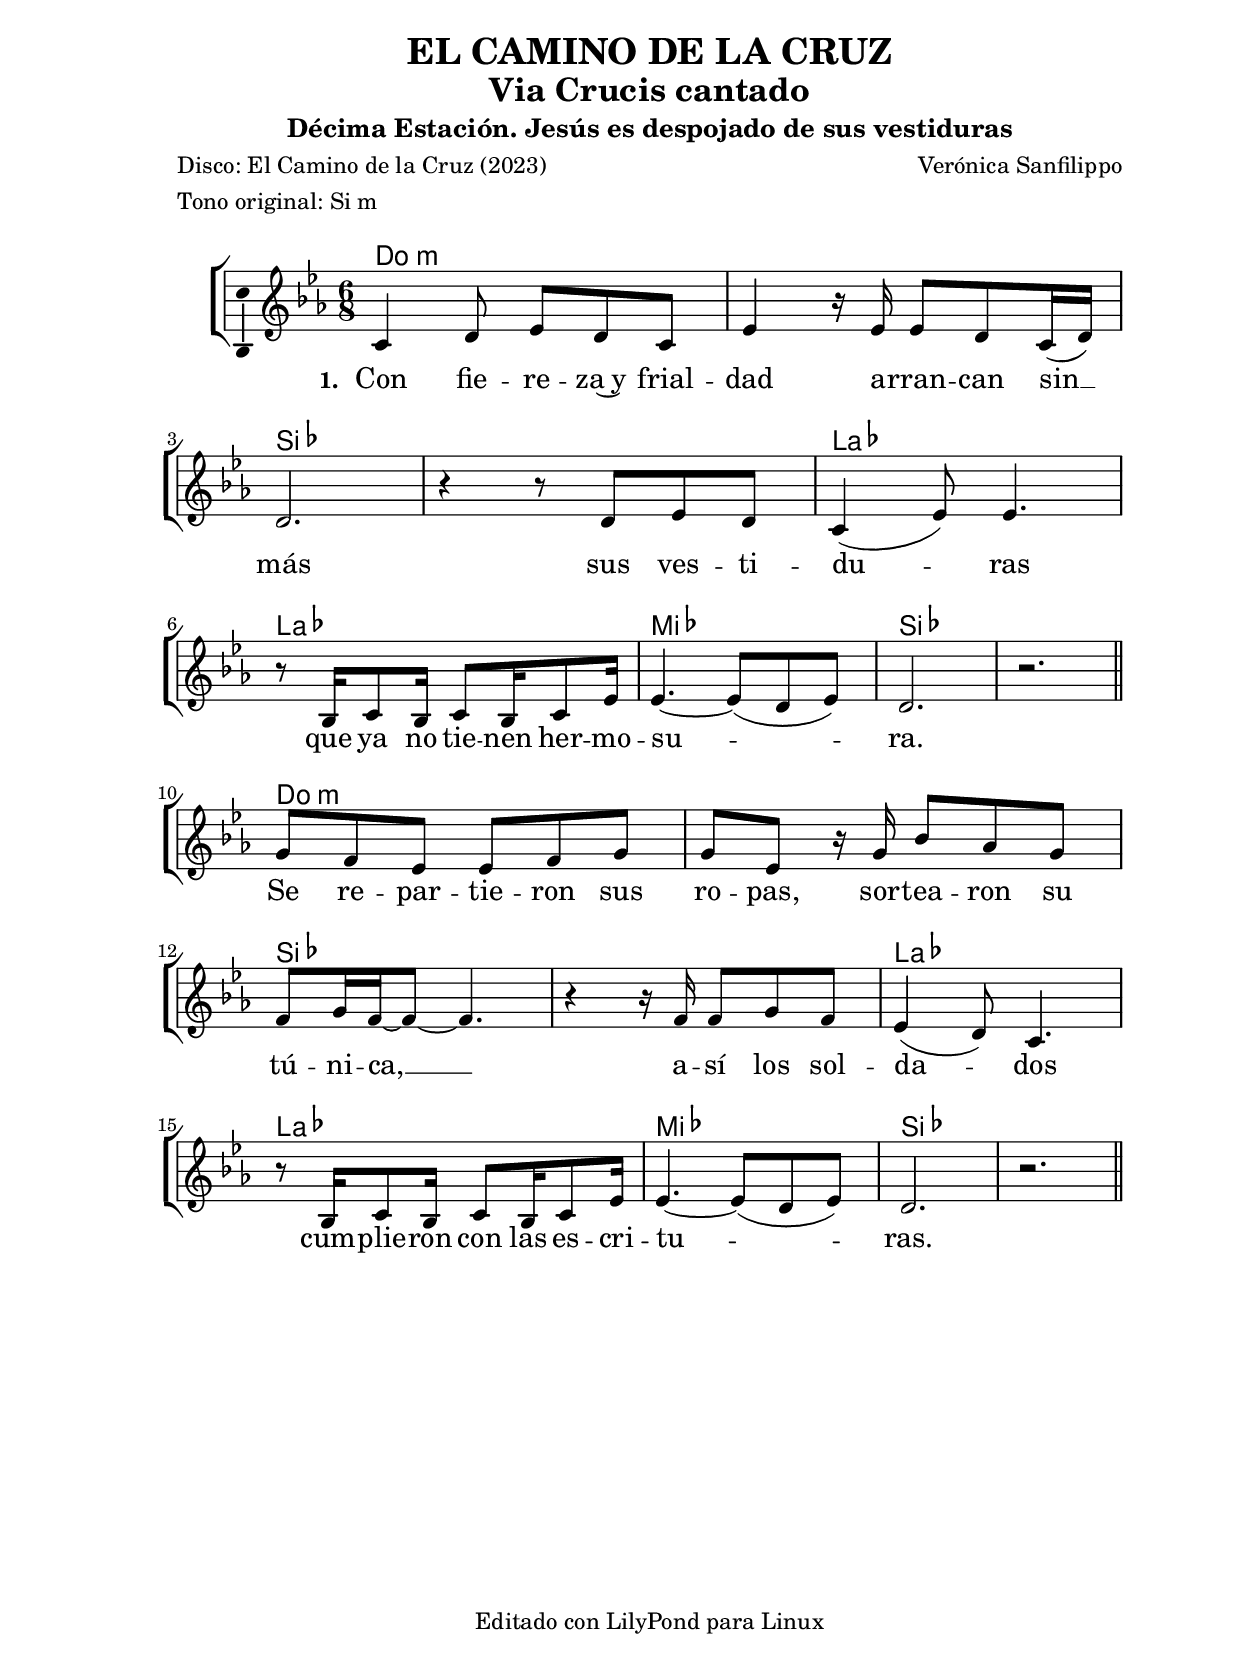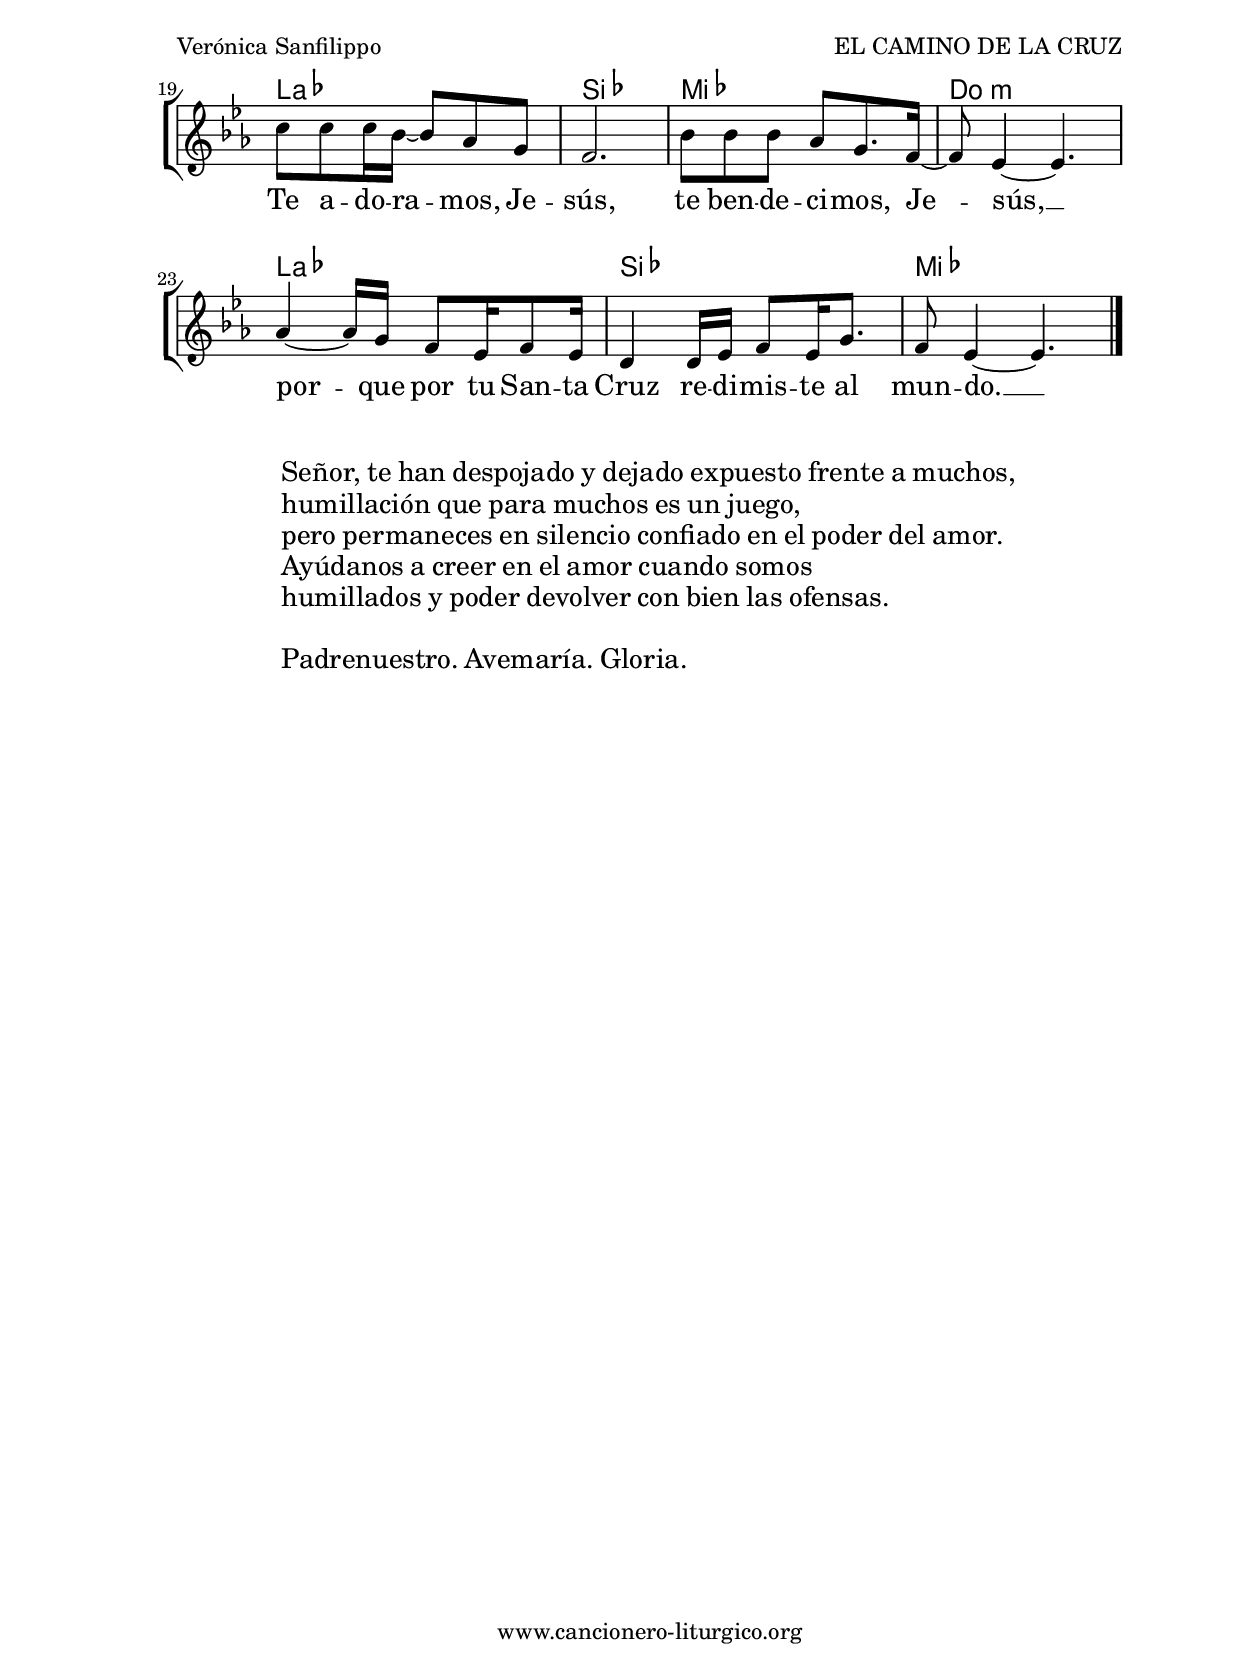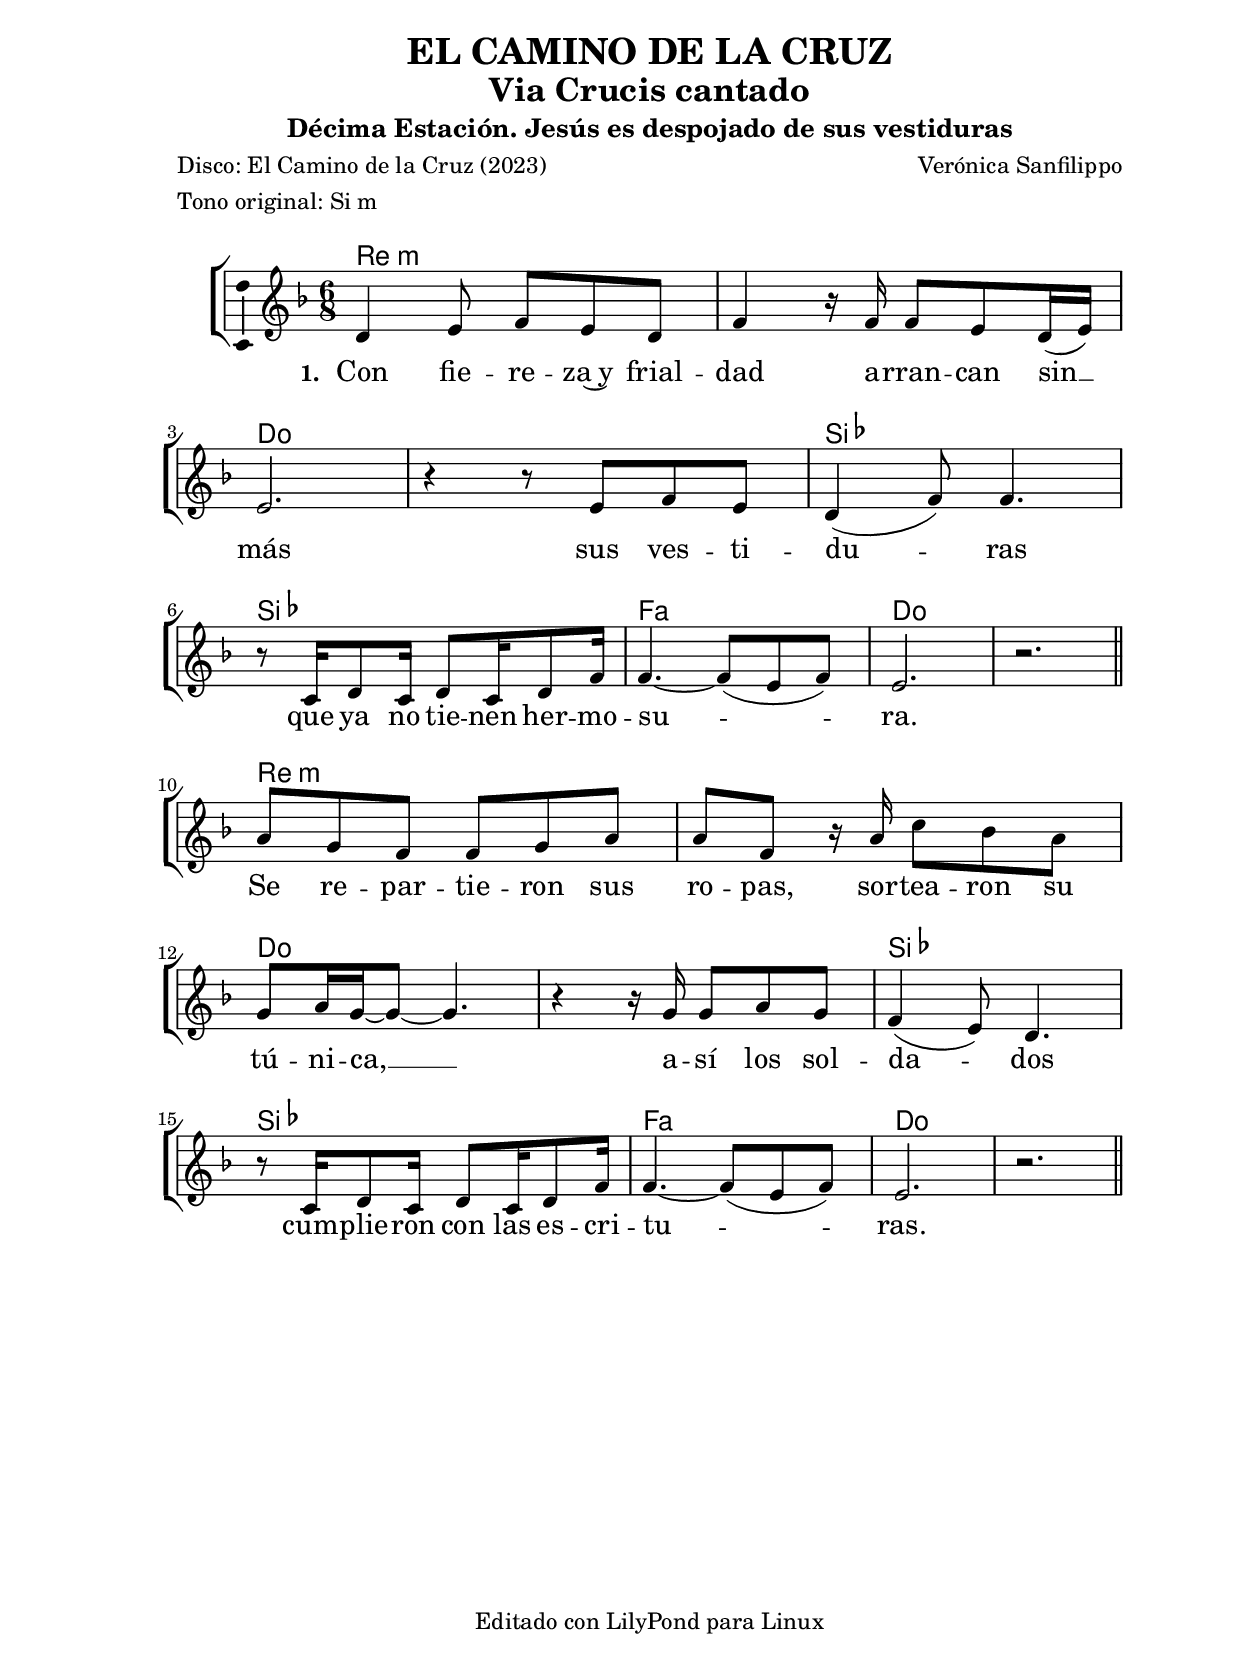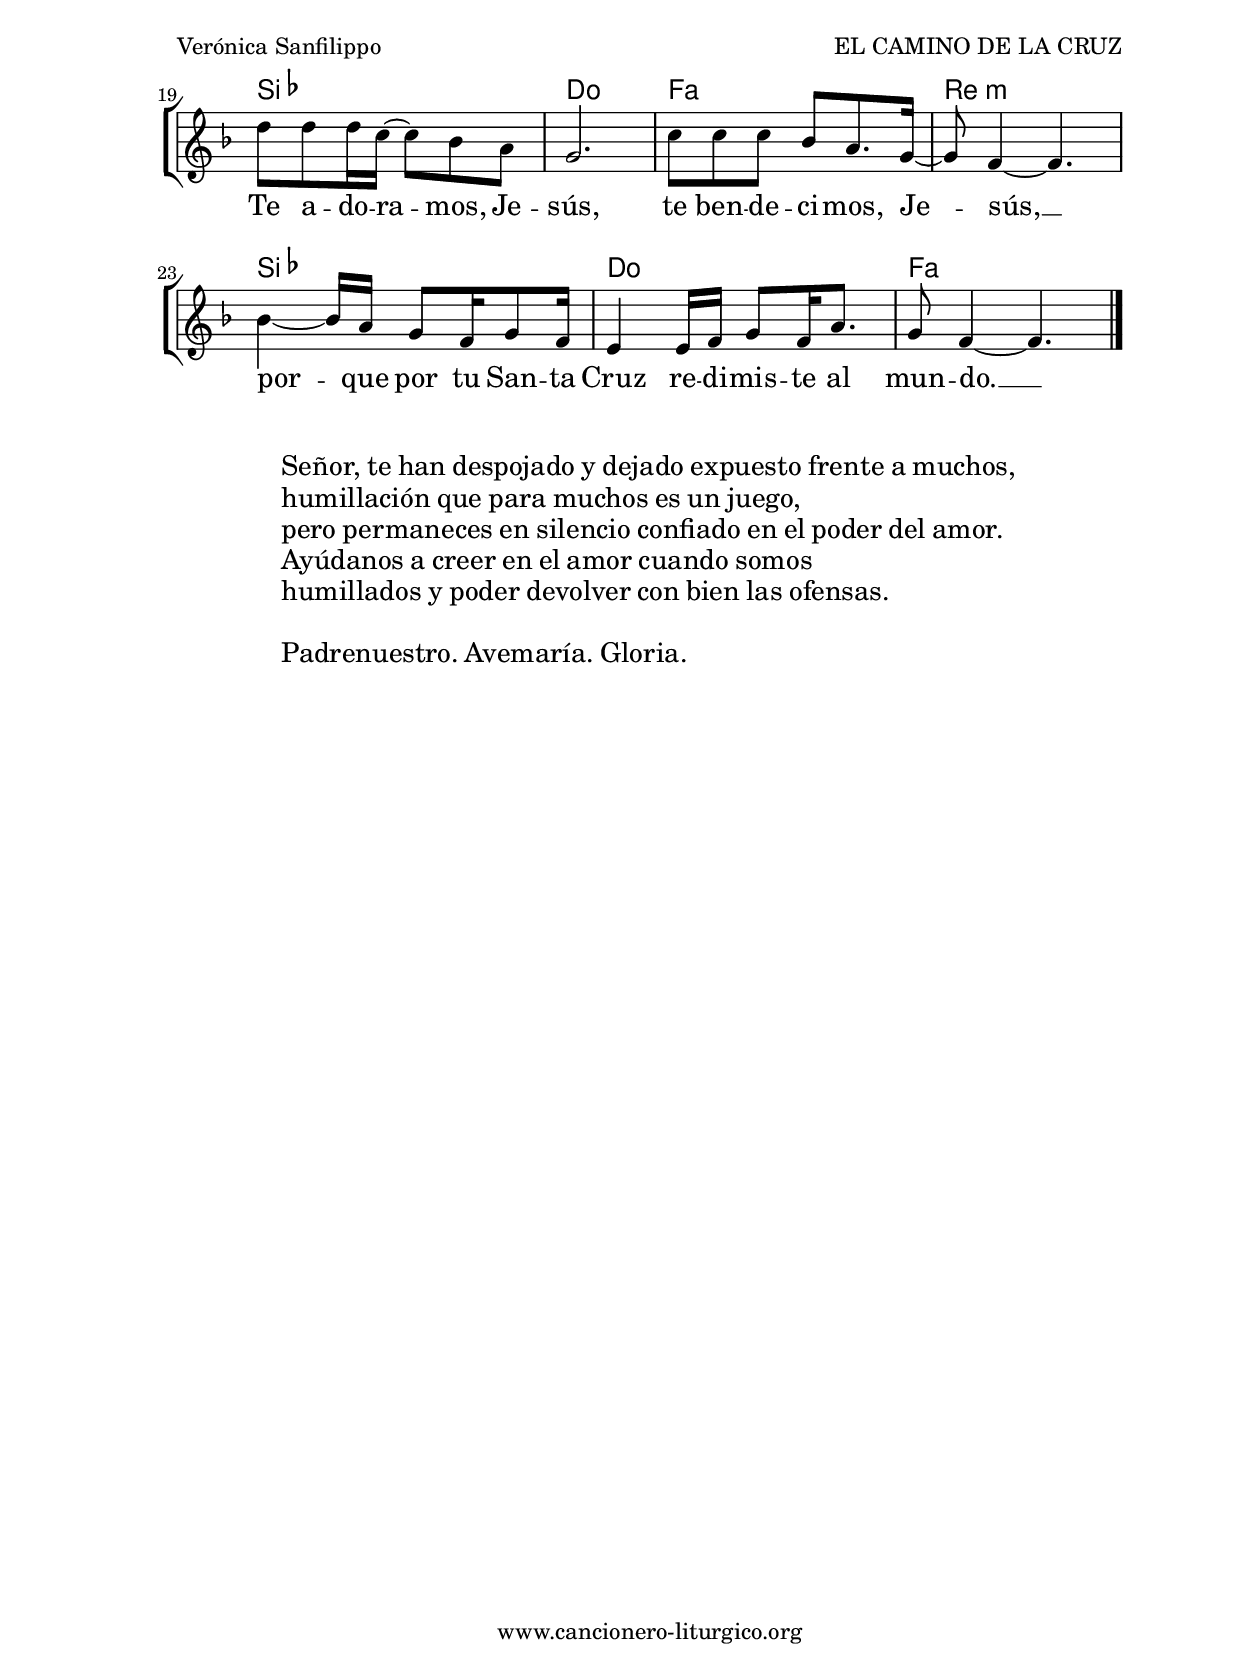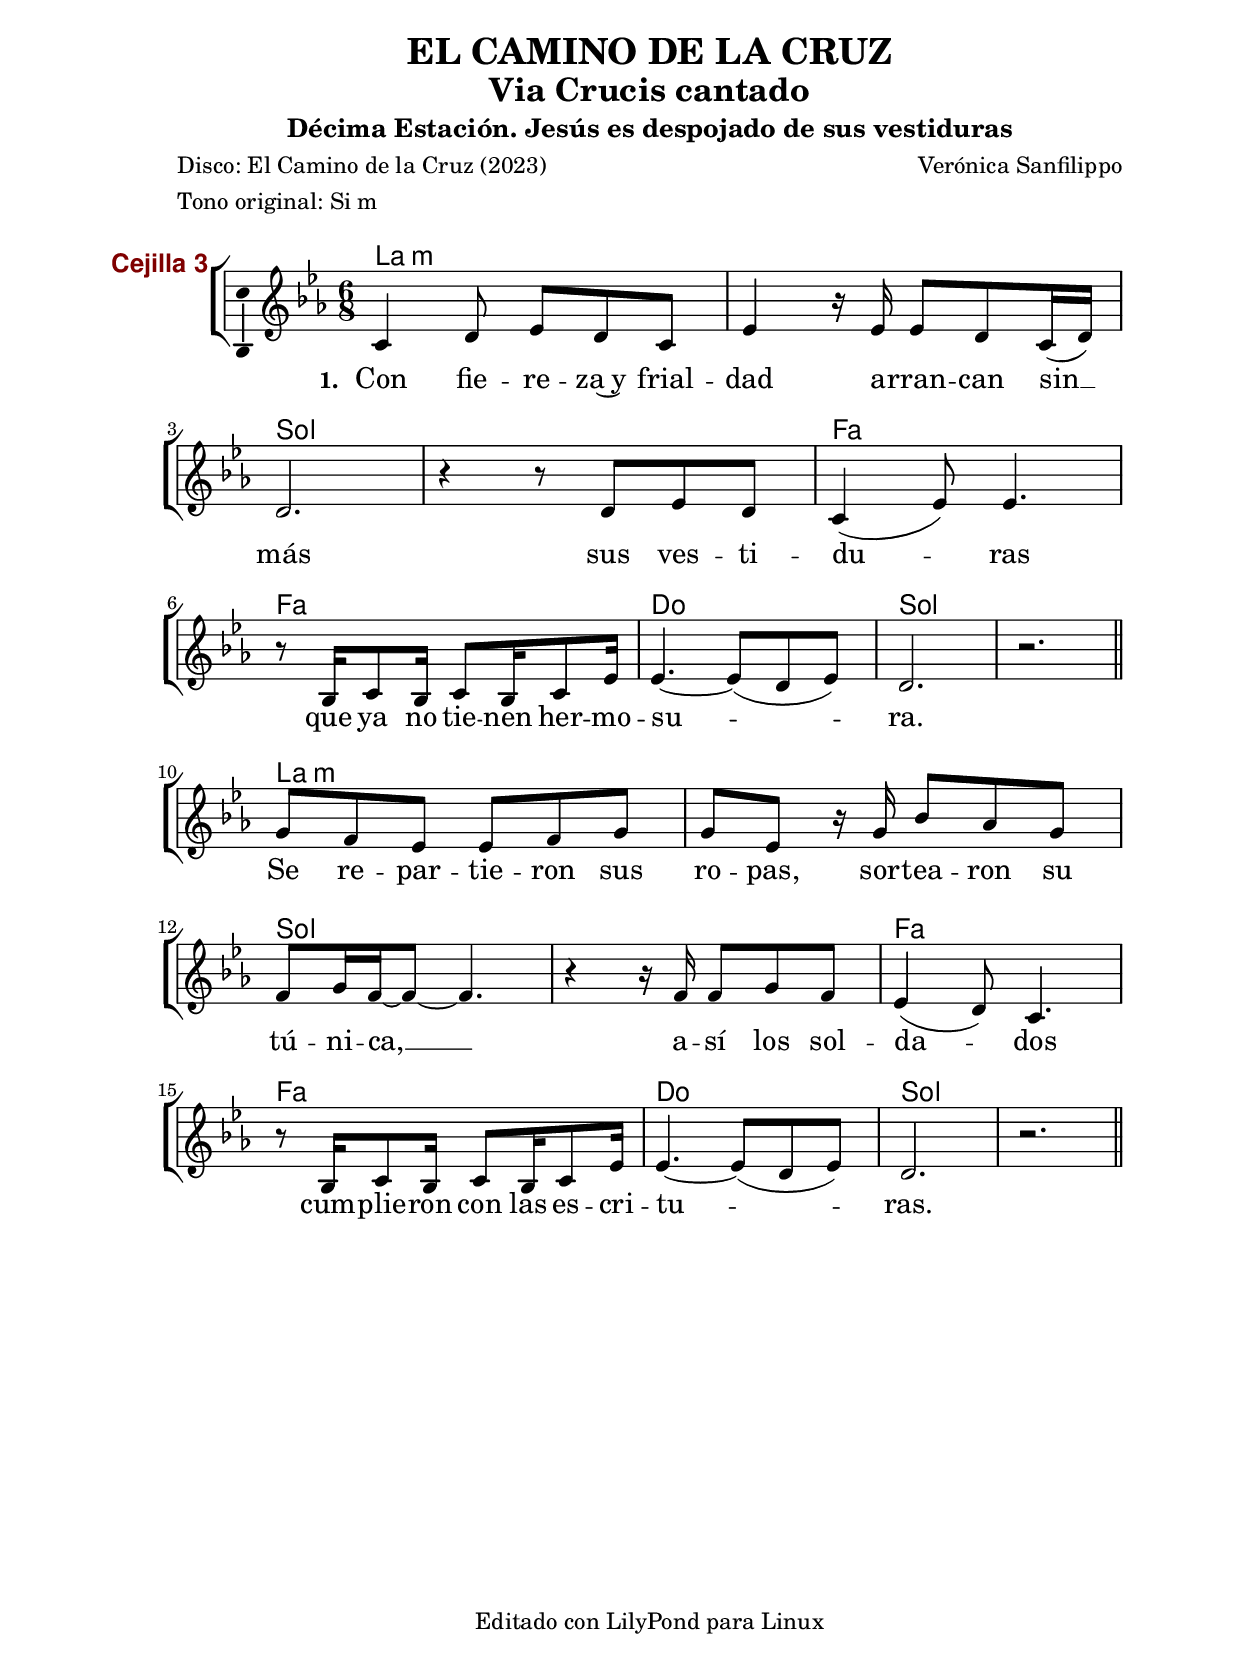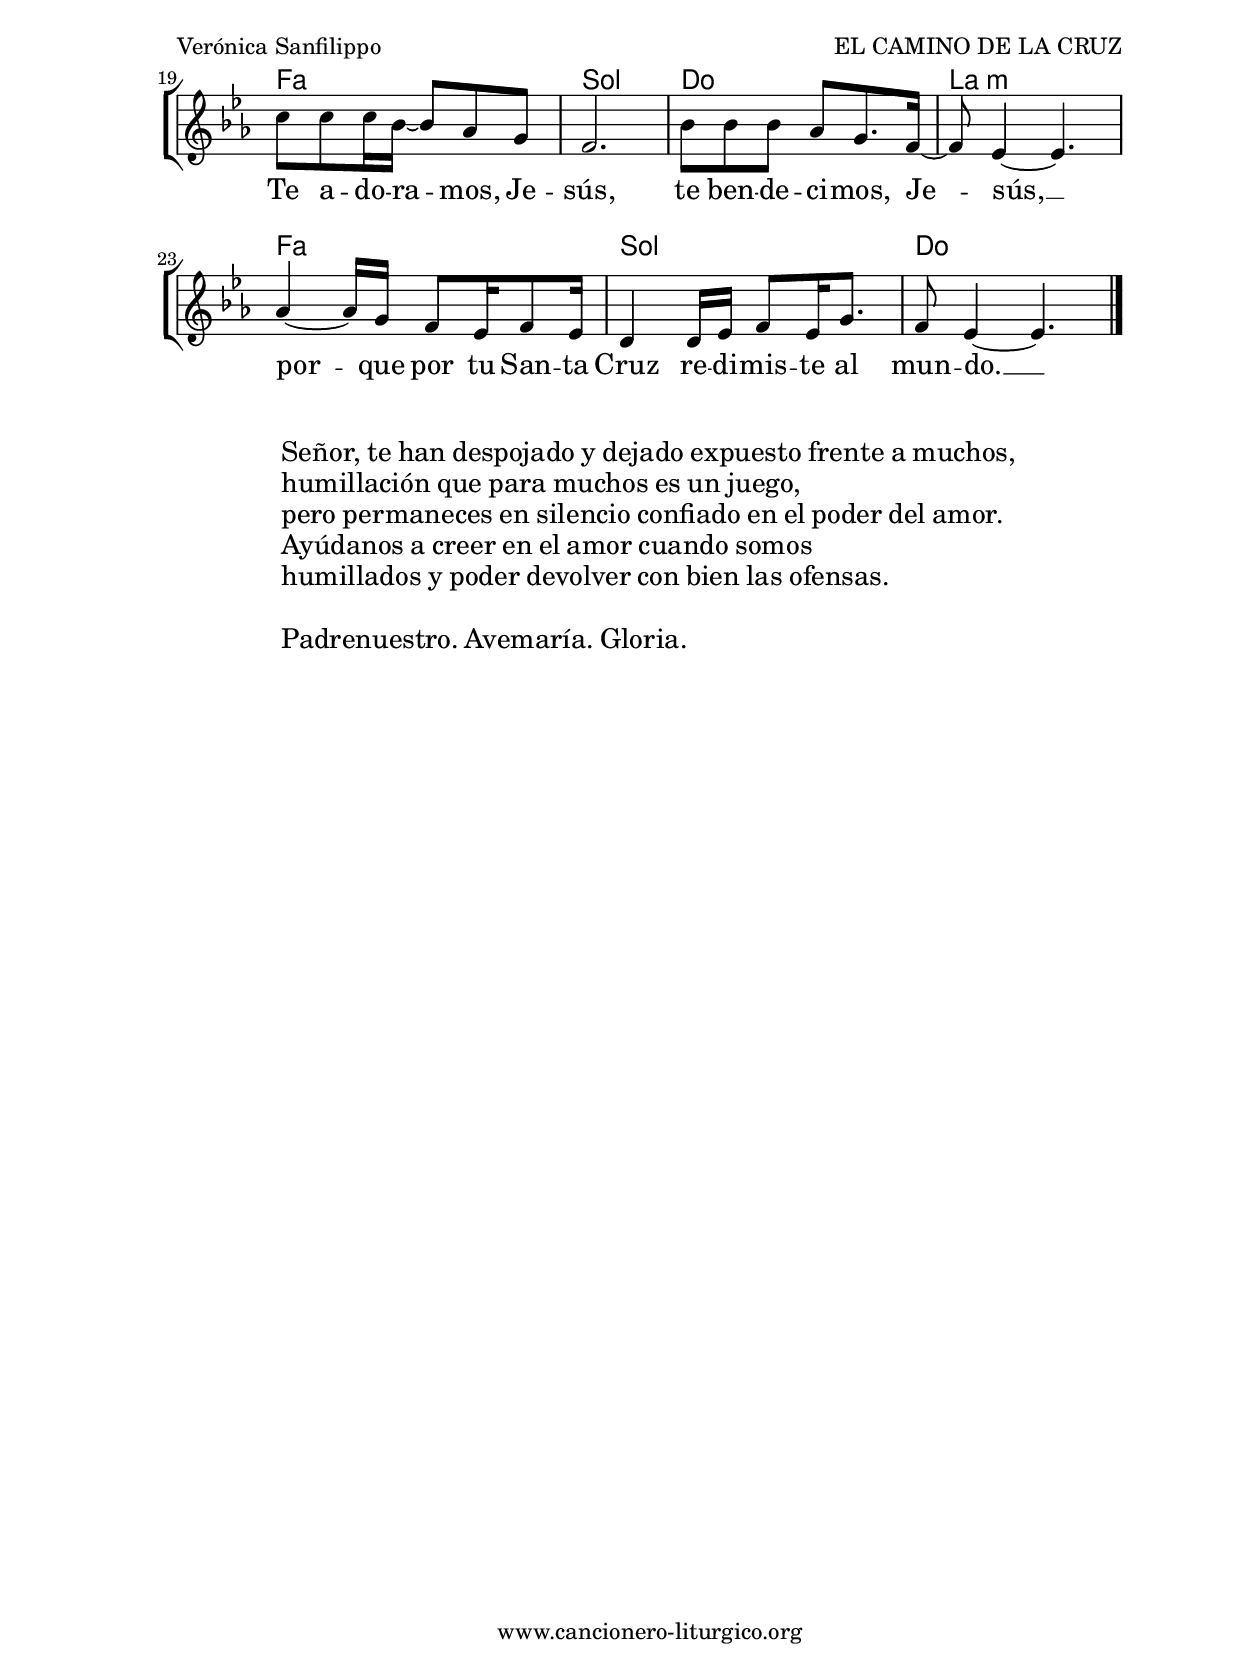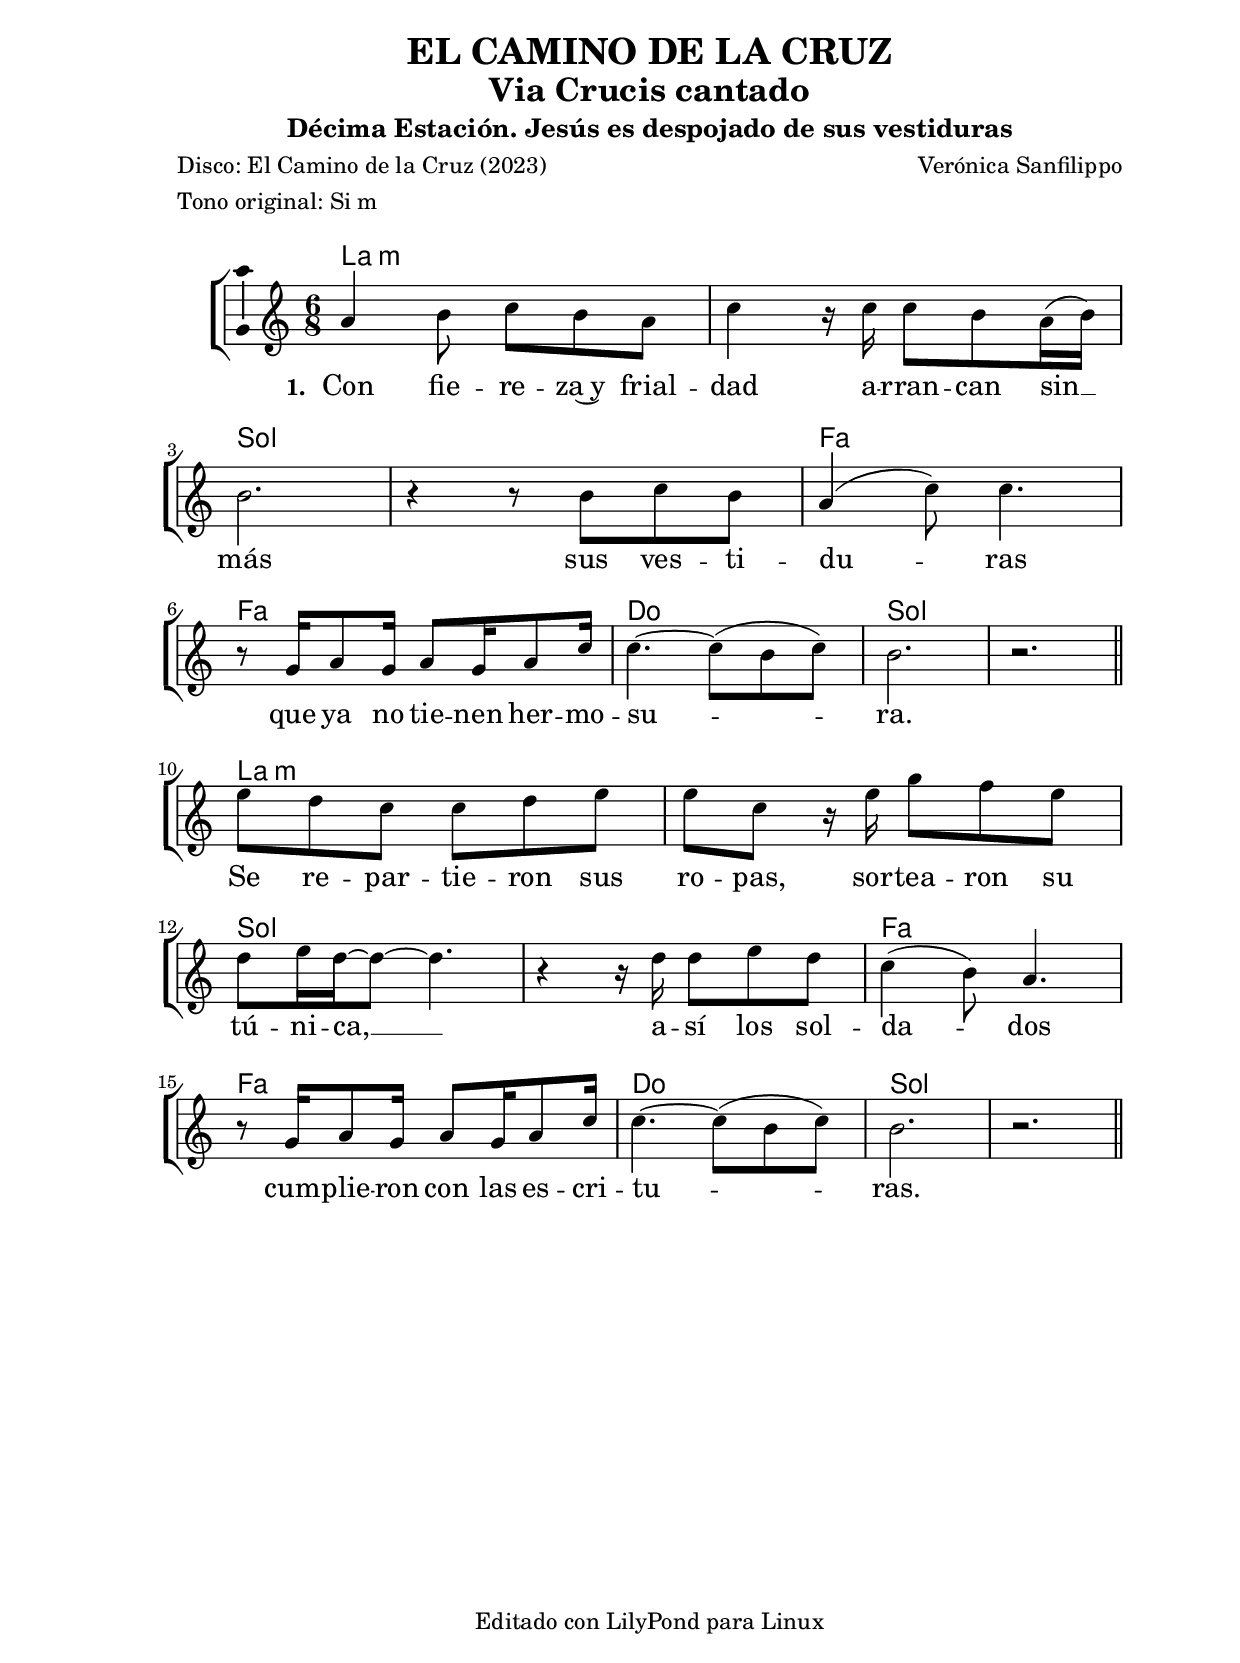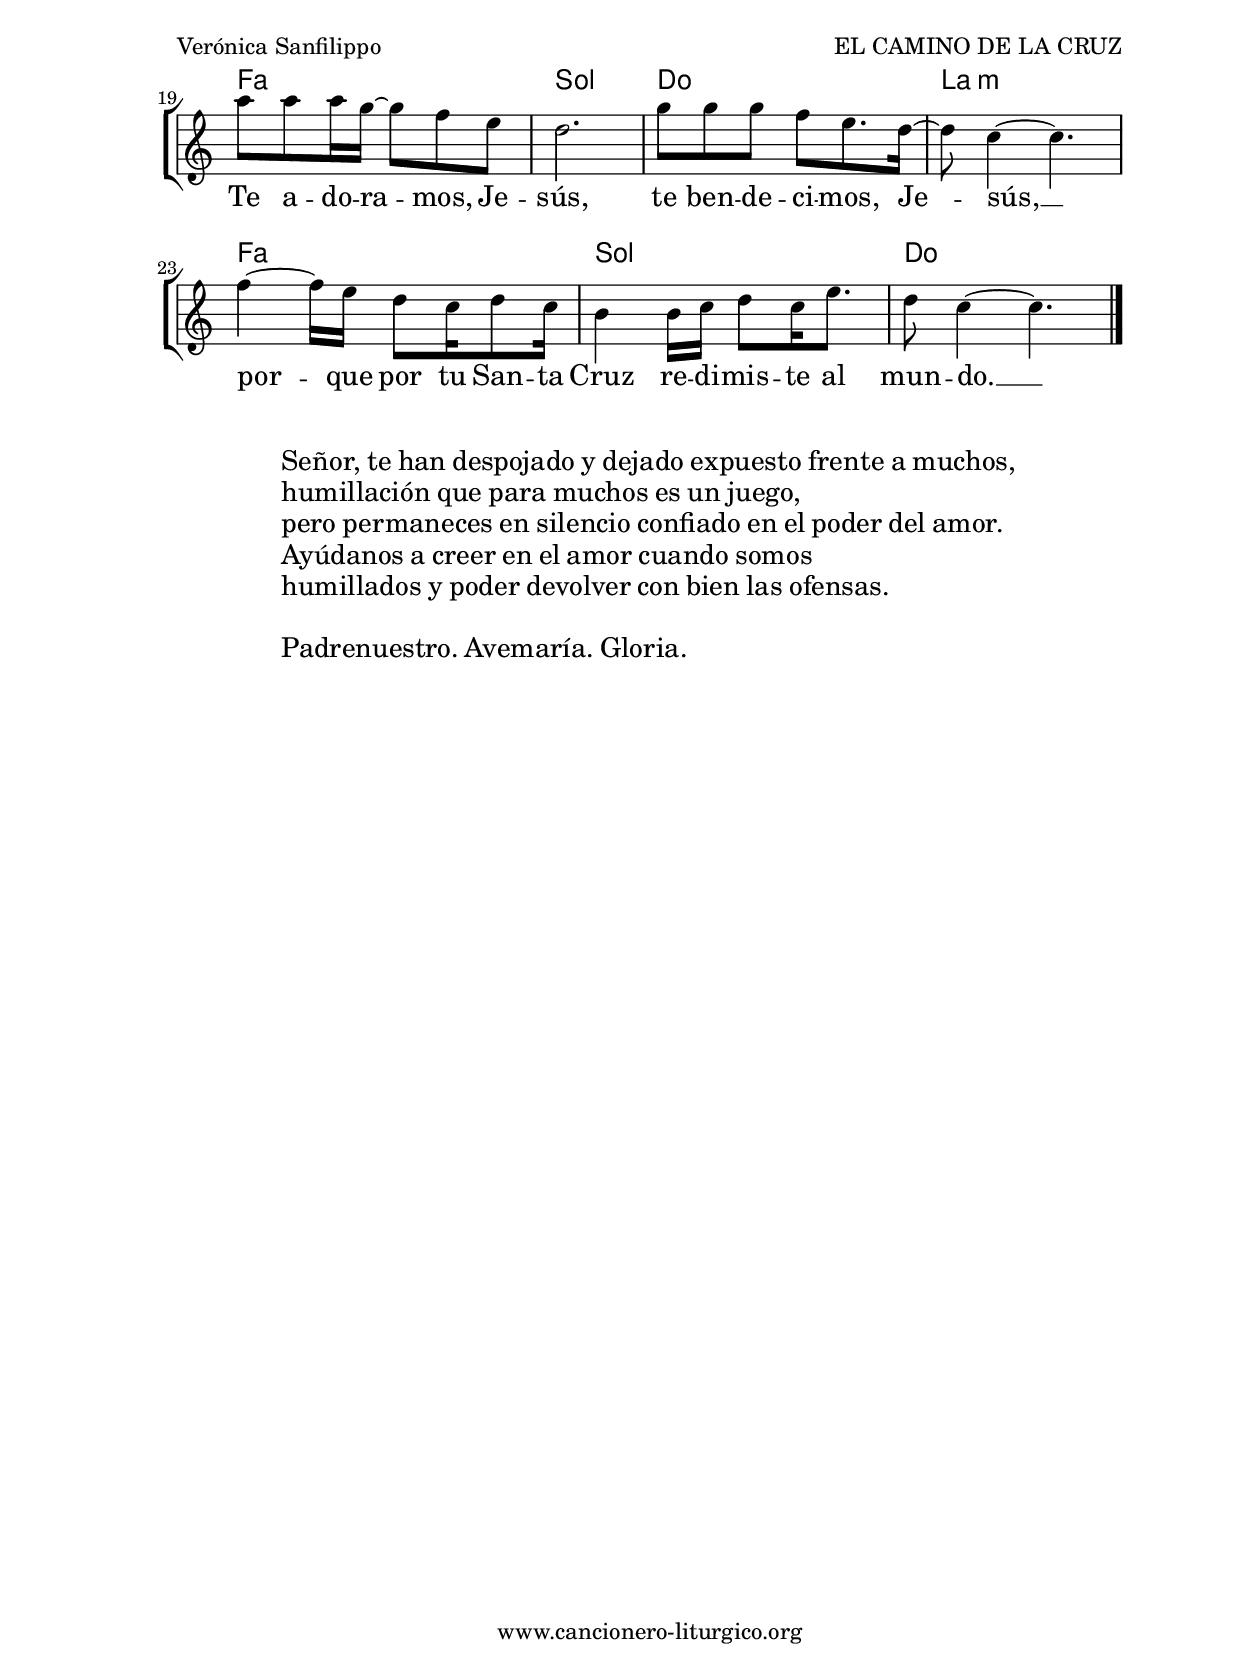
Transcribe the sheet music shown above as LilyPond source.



%versión de lilypond para la que se ha escrito esta partitura:
\version "2.16.0"

	%Tamaño papel
	#(set-default-paper-size "a4")
	%Tamaño partitura
	#(set-global-staff-size 20)
	%No responde al pulsar sobre una nota
	#(ly:set-option 'point-and-click #f)

%parámetros del encabezamiento:
\header {
	title = "EL CAMINO DE LA CRUZ"
	subtitle = \markup{\fontsize #+2 "Via Crucis cantado"}
	subsubtitle = \markup{\fontsize #+2 "Décima Estación. Jesús es despojado de sus vestiduras"}
	composer = "Verónica Sanfilippo"
	poet = "Disco: El Camino de la Cruz (2023)"
%	poet = "Disco: El Camino de la Cruz: Via Crucis Cantado (2023)"
	meter = "Tono original: Si m"
	arranger = ""
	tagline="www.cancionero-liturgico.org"
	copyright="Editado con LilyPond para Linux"
	tiempo = "Cuaresma"
	usos = ""
	letra = "Con fiereza y frialdad arrancan sin más sus vestiduras que ya no tienen hermosura. Se repartieron sus ropas, sortearon su túnica, así los soldados cumplieron con las escrituras. Te adoramos, Jesús, te bendecimos, Jesús, porque por tu Santa Cruz redimiste al mundo."
	}

%parámetros asociados al papel:
\paper  {
	oddHeaderMarkup = \markup {\fill-line { \on-the-fly #not-first-page \fromproperty #'header:title \on-the-fly #not-first-page \fromproperty #'header:composer }}
	evenHeaderMarkup = \markup {\fill-line { \fromproperty #'header:composer \fromproperty #'header:title }}
	#(set-paper-size "a4")
	print-page-number = ##f
	first-page-number = 1
	print-first-page-number = ##f
%	head-separation = 3.0 \cm
	top-margin = 2.0 \cm
	bottom-margin = 0.5\cm
%%%	bottom-margin = -2.0\cm
	left-margin = 3.0 \cm
	line-width = 16.0 \cm 
	indent = 8\mm
	interscoreline = 2.\mm
	between-system-space = 15\mm
%	para que las partituras no llenen la hoja:
	ragged-bottom = ##t
%	idem para la última hoja:
	ragged-last-bottom = ##f
%	para que las partituras llenen el ancho del papel:
	ragged-last = ##f
	after-title-space = 2.5 \cm
page-count=2
system-count=8

	%Flexible Vertical Spacing
%	markup-markup-spacing =
%	#'((basic-distance . 15) (minimum-distance . 15) (padding . 3))
	markup-system-spacing =
	#'((basic-distance . 15) (minimum-distance . 15) (padding . 3))
	system-system-spacing =
	#'((basic-distance . 15) (minimum-distance . 15) (padding . 3))
	score-system-spacing =
	#'((basic-distance . 15) (minimum-distance . 15) (padding . 5))
%	top-system-spacing = % header
%	#'((basic-distance . 8) (minimum-distance . 0) (padding . 0))
%	top-markup-spacing =
%	#'((basic-distance . 20) (minimum-distance . 20) (padding . 0))
	last-bottom-spacing = % footer
	#'((basic-distance . 5) (minimum-distance . 5) (padding . 0))
%	score-markup-spacing =
%	#'((basic-distance . 16) (minimum-distance . 13) (padding . 0))

	}


%parámetros que afectan a toda la partitura:
global =  {
	%clave de sol (G):
	\clef G
	%armadura:
	\transpose b c
	\key b \minor
	\tempo 8=136
	\set Score.tempoHideNote = ##t
	}


acordes = {
	\italianChords
	\chordmode {
	\transpose b c
{

%Estrofa
b2.:m b:m a a g g d a a
b2.:m b:m a a g g d a a

%%Estribillo
g2. a d b:m g a d

	}
	}
}

melodia = 
	\transpose b c'
{
	\relative c'{
	\time 6/8

%\phrasingSlurDashed

%Estrofa
b4 cis8 d8 cis8 b
d4 r16 d16 d8 cis b16 (cis)
cis2.
r4 r8 cis8 d cis
b4 (d8) d4.
r8 a16 b8 a16 b8 a16 b8 d16
d4.~d8 (cis d)
cis2.
r2.

\bar "||"
\break

fis8 e d d e fis
fis8 d r16 fis16 a8 g fis
e8 fis16 e~e8~e4.
r4 r16 e16 e8 fis e
d4 (cis8) b4.
r8 a16 b8 a16 b8 a16 b8 d16
d4.~d8 (cis d)
cis2.
r2.

\bar "||"
\break
\pageBreak

%Estribillo
b'8 b b16 a~a8 g8 fis
e2.
a8 a a g fis8. e16~
e8 d4~d4.
g4~g16 fis16 e8 d16 e8 d16
cis4 cis16 d e8 d16 fis8.
e8 d4~d4.

	\bar "|."
	}
	}




textouno = \lyricmode {

%Estrofa
\set stanza =#"1. " 
Con fie -- re -- za~y frial -- dad
a -- rran -- can sin __ más
sus ves -- ti -- du -- ras
que ya no tie -- nen her -- mo -- su -- ra.
Se re -- par -- tie -- ron sus ro -- pas,
sor -- tea -- ron su tú -- ni -- ca, __
a -- sí los sol -- da -- dos
cum -- plie -- ron con las es -- cri -- tu -- ras.

%Estribillo
Te a -- do -- ra -- mos, Je -- sús,
te ben -- de -- ci -- mos, Je -- sús, __
por -- que por tu San -- ta Cruz
re -- di -- mis -- te al mun -- do. __

	}


acordesStaff = \context ChordNames = acordesStaff <<
	\set chordChanges = ##t
	\acordes
	>>

%%%%%%%%%%%%%%%%%%%%%%%%%%%%%%%%%%% CEJILLA %%%%%%%%%%%%%%%%%%%%%%%%%%%%%%%%%%%
acordescejilla = {
%%%	\override ChordNames.ChordName #'font-size = #-1
%%%	\override ChordNames.ChordName #'font-series = #'bold
	\transpose c a {
		\acordes
		}
	}

acordescejillaStaff = \context ChordNames = acordescejillaStaff <<
	\set Staff.instrumentName = \markup \with-color #darkred \larger \bold \sans "Cejilla 3"
	\set chordChanges = ##t
	\acordescejilla
	>>
%%%%%%%%%%%%%%%%%%%%%%%%%%%%%%%%%%% CEJILLA %%%%%%%%%%%%%%%%%%%%%%%%%%%%%%%%%%%


vozStaff = \context Voice = vozStaff
\with {\consists "Ambitus_engraver"}
<<
%	\set Staff.instrumentName = ""
%	\set Staff.shortInstrumentName = ""
%	\set Staff.midiInstrument = #"clarinet"
%	\set Staff.midiInstrument = #"cello"
%	\set Staff.midiInstrument = #"flute"
	\set Staff.midiInstrument = #"electric guitar (jazz)"
%	\set Staff.midiInstrument = #"english horn"
%	\set Staff.midiInstrument = #"violin"
%	\set Staff.midiInstrument = #"glockenspiel"
	\set Staff.midiMinimumVolume = #0.7
	\set Staff.midiMaximumVolume = #0.9
	\global
	\melodia
	>>

textounoStaff = \context Lyrics = textounoStaff <<
	\lyricsto vozStaff \textouno
	>>


\book {
	\score {
		\context ChoirStaff {
			\override StaffGroup.SystemStartBracket #'collapse-height = #1
			\override Score.SystemStartBar #'collapse-height = #1
			<<
			\acordesStaff
			\vozStaff
			\textounoStaff
			>>
			}
		\layout {
	    		\context {
				\Lyrics
				\override LyricText #'font-size = #2
				}
	   		 \context {
				\Score
				\override StaffSymbol #'staff-space = #(magstep +3)
				}
			}
		}
	\markup {
		\magnify #1.2
		\column {
			\line{\hspace #10.0 }
			\line{\hspace #10.0 Señor, te han despojado y dejado expuesto frente a muchos,}
			\line{\hspace #10.0 humillación que para muchos es un juego,}
			\line{\hspace #10.0 pero permaneces en silencio confiado en el poder del amor.}
			\line{\hspace #10.0 Ayúdanos a creer en el amor cuando somos}
			\line{\hspace #10.0 humillados y poder devolver con bien las ofensas.}
			\line{\hspace #10.0 }
			\line{\hspace #10.0 Padrenuestro. Avemaría. Gloria.}
			\line{\hspace #10.0 }
			}
		}
	\score {
		\unfoldRepeats
		\context ChoirStaff {
			<<
			\acordesStaff
			\vozStaff
			>>
			}
		\midi {
	  		\context {
	  			\Score
				tempoWholesPerMinute = #(ly:make-moment 70 4)
				}
			}
		}
	}


%Partitura para guitarra
#(define output-suffix "G")
\book {
	\score {
		\context ChoirStaff {
			\override StaffGroup.SystemStartBracket #'collapse-height = #1
			\override Score.SystemStartBar #'collapse-height = #1
			<<
			\acordescejillaStaff
			\vozStaff
			\textounoStaff
			>>
			}
		\layout {
%%%%%%%%%%%%%%%%%%%%%%%%%%%%%%%%%%% CEJILLA %%%%%%%%%%%%%%%%%%%%%%%%%%%%%%%%%%%
			\context {
				\ChordNames \consists Instrument_name_engraver
				}
%%%%%%%%%%%%%%%%%%%%%%%%%%%%%%%%%%% CEJILLA %%%%%%%%%%%%%%%%%%%%%%%%%%%%%%%%%%%
	    		\context {
				\Lyrics
				\override LyricText #'font-size = #2
				}
	   		 \context {
				\Score
				\override StaffSymbol #'staff-space = #(magstep +3)
				}
			}
		}
	\markup {
		\magnify #1.2
		\column {
			\line{\hspace #10.0 }
			\line{\hspace #10.0 Señor, te han despojado y dejado expuesto frente a muchos,}
			\line{\hspace #10.0 humillación que para muchos es un juego,}
			\line{\hspace #10.0 pero permaneces en silencio confiado en el poder del amor.}
			\line{\hspace #10.0 Ayúdanos a creer en el amor cuando somos}
			\line{\hspace #10.0 humillados y poder devolver con bien las ofensas.}
			\line{\hspace #10.0 }
			\line{\hspace #10.0 Padrenuestro. Avemaría. Gloria.}
			\line{\hspace #10.0 }
			}
		}
	}


#(define output-suffix "C")
\book {
	\score {
		\context ChoirStaff {
			\override StaffGroup.SystemStartBracket #'collapse-height = #1
			\override Score.SystemStartBar #'collapse-height = #1
\transpose c d
			<<
			\acordesStaff
			\vozStaff
			\textounoStaff
			>>
			}
		\layout {
	    		\context {
				\Lyrics
				\override LyricText #'font-size = #2
				}
	   		 \context {
				\Score
				\override StaffSymbol #'staff-space = #(magstep +3)
				}
			}
		}
	\markup {
		\magnify #1.2
		\column {
			\line{\hspace #10.0 }
			\line{\hspace #10.0 Señor, te han despojado y dejado expuesto frente a muchos,}
			\line{\hspace #10.0 humillación que para muchos es un juego,}
			\line{\hspace #10.0 pero permaneces en silencio confiado en el poder del amor.}
			\line{\hspace #10.0 Ayúdanos a creer en el amor cuando somos}
			\line{\hspace #10.0 humillados y poder devolver con bien las ofensas.}
			\line{\hspace #10.0 }
			\line{\hspace #10.0 Padrenuestro. Avemaría. Gloria.}
			\line{\hspace #10.0 }
			}
		}
	}


#(define output-suffix "S")
\book {
	\score {
		\context ChoirStaff {
			\override StaffGroup.SystemStartBracket #'collapse-height = #1
			\override Score.SystemStartBar #'collapse-height = #1
\transpose c a
			<<
			\acordesStaff
			\vozStaff
			\textounoStaff
			>>
			}
		\layout {
	    		\context {
				\Lyrics
				\override LyricText #'font-size = #2
				}
	   		 \context {
				\Score
				\override StaffSymbol #'staff-space = #(magstep +3)
				}
			}
		}
	\markup {
		\magnify #1.2
		\column {
			\line{\hspace #10.0 }
			\line{\hspace #10.0 Señor, te han despojado y dejado expuesto frente a muchos,}
			\line{\hspace #10.0 humillación que para muchos es un juego,}
			\line{\hspace #10.0 pero permaneces en silencio confiado en el poder del amor.}
			\line{\hspace #10.0 Ayúdanos a creer en el amor cuando somos}
			\line{\hspace #10.0 humillados y poder devolver con bien las ofensas.}
			\line{\hspace #10.0 }
			\line{\hspace #10.0 Padrenuestro. Avemaría. Gloria.}
			\line{\hspace #10.0 }
			}
		}
	}



